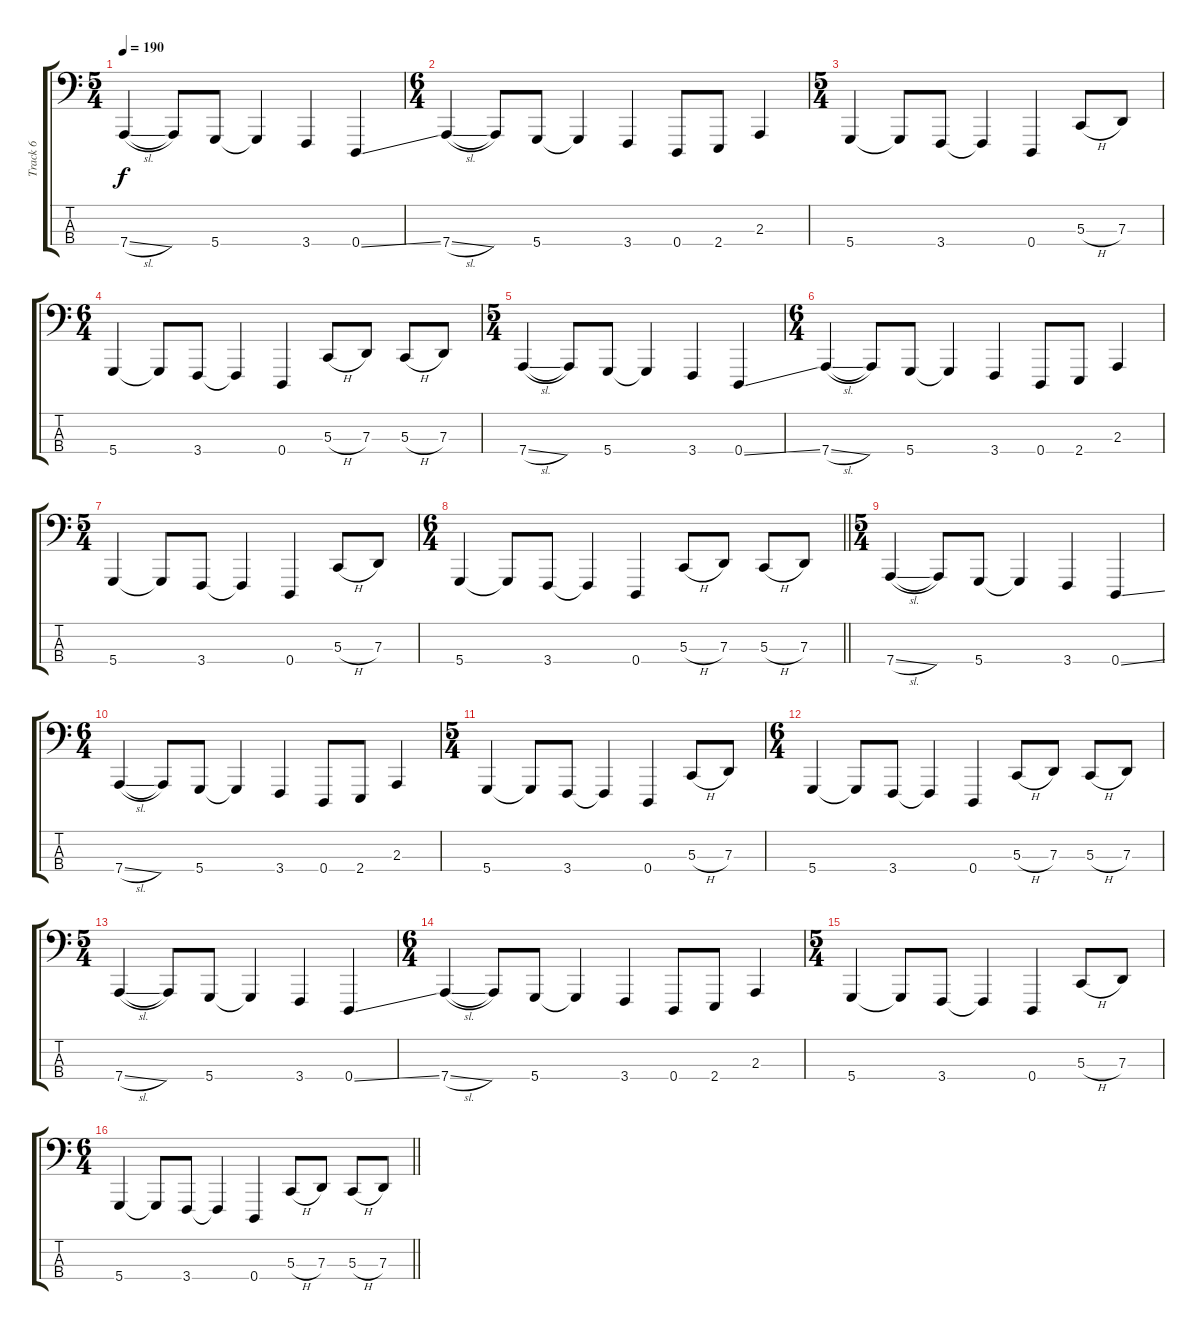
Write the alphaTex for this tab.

\track ("Track 6" "Track 6") {instrument lead8bassandlead}
\staff {score tabs}
\tuning (F2 C2 G1 D1) {hide}
\ts (5 4)
\section ("" "")
\tempo 190
\clef f4
\ks c
7.4{sl}.4{dy f} 7.4{t}.8 5.4.8 5.4{t}.4 3.4.4 0.4{ss}.4 |
\ts (6 4)
7.4{sl}.4 7.4{t}.8 5.4.8 5.4{t}.4 3.4.4 0.4.8 2.4.8 2.3.4 |
\ts (5 4)
5.4.4 5.4{t}.8 3.4.8 3.4{t}.4 0.4.4 5.3{h}.8 7.3.8 |
\ts (6 4)
5.4.4 5.4{t}.8 3.4.8 3.4{t}.4 0.4.4 5.3{h}.8 7.3.8 5.3{h}.8 7.3.8 |
\ts (5 4)
7.4{sl}.4 7.4{t}.8 5.4.8 5.4{t}.4 3.4.4 0.4{ss}.4 |
\ts (6 4)
7.4{sl}.4 7.4{t}.8 5.4.8 5.4{t}.4 3.4.4 0.4.8 2.4.8 2.3.4 |
\ts (5 4)
5.4.4 5.4{t}.8 3.4.8 3.4{t}.4 0.4.4 5.3{h}.8 7.3.8 |
\ts (6 4)
\barLineRight lightlight
5.4.4 5.4{t}.8 3.4.8 3.4{t}.4 0.4.4 5.3{h}.8 7.3.8 5.3{h}.8 7.3.8 |
\ts (5 4)
\section ("" "")
7.4{sl}.4 7.4{t}.8 5.4.8 5.4{t}.4 3.4.4 0.4{ss}.4 |
\ts (6 4)
7.4{sl}.4 7.4{t}.8 5.4.8 5.4{t}.4 3.4.4 0.4.8 2.4.8 2.3.4 |
\ts (5 4)
5.4.4 5.4{t}.8 3.4.8 3.4{t}.4 0.4.4 5.3{h}.8 7.3.8 |
\ts (6 4)
5.4.4 5.4{t}.8 3.4.8 3.4{t}.4 0.4.4 5.3{h}.8 7.3.8 5.3{h}.8 7.3.8 |
\ts (5 4)
7.4{sl}.4 7.4{t}.8 5.4.8 5.4{t}.4 3.4.4 0.4{ss}.4 |
\ts (6 4)
7.4{sl}.4 7.4{t}.8 5.4.8 5.4{t}.4 3.4.4 0.4.8 2.4.8 2.3.4 |
\ts (5 4)
5.4.4 5.4{t}.8 3.4.8 3.4{t}.4 0.4.4 5.3{h}.8 7.3.8 |
\ts (6 4)
\barLineRight lightlight
5.4.4 5.4{t}.8 3.4.8 3.4{t}.4 0.4.4 5.3{h}.8 7.3.8 5.3{h}.8 7.3.8
